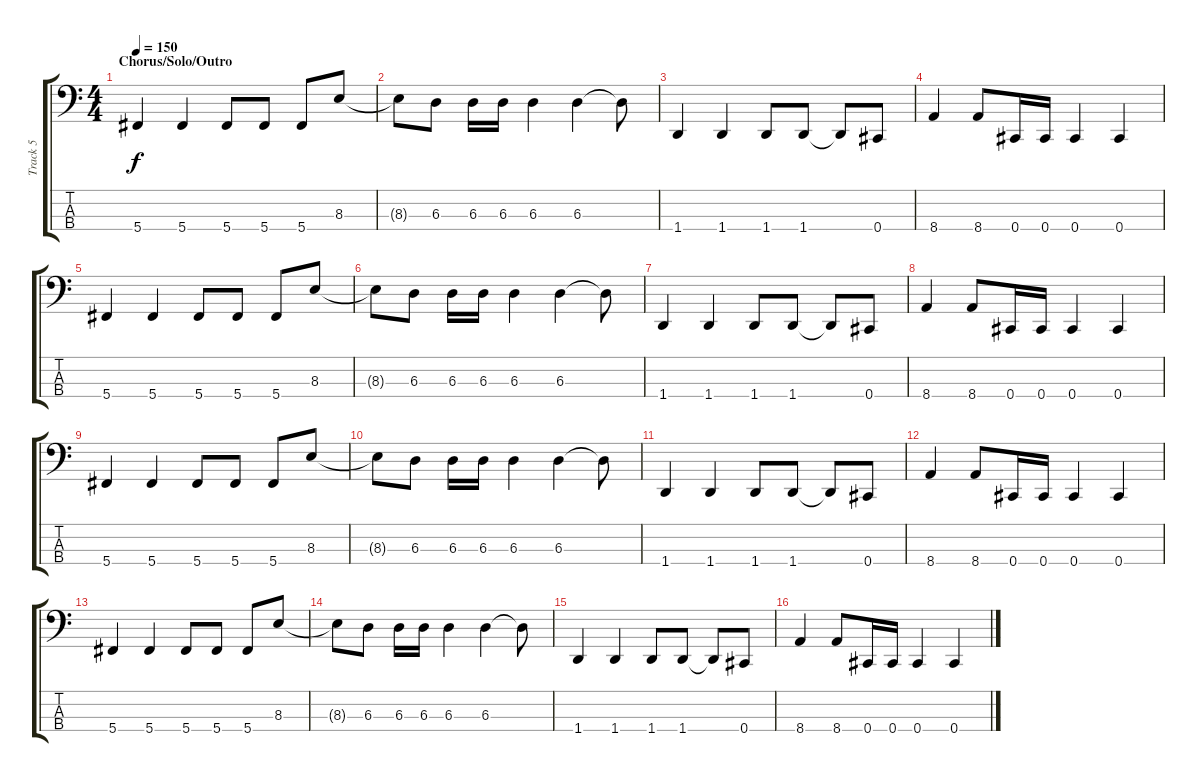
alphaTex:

\track ("Track 5" "Track 5") {instrument electricbasspick}
\staff {score tabs}
\tuning (Gb2 Db2 Ab1 Db1) {hide}
\ts (4 4)
\section ("" "Chorus/Solo/Outro")
\tempo 150
\clef f4
\ks c
5.4.4{dy f} 5.4.4 5.4.8 5.4.8 5.4.8 8.3.8 |
8.3{t}.8 6.3.8 6.3.16 6.3.16 6.3.4 6.3.4 6.3{t}.8 |
1.4.4 1.4.4 1.4.8 1.4.8 1.4{t}.8 0.4.8 |
8.4.4 8.4.8 0.4.16 0.4.16 0.4.4 0.4.4 |
5.4.4 5.4.4 5.4.8 5.4.8 5.4.8 8.3.8 |
8.3{t}.8 6.3.8 6.3.16 6.3.16 6.3.4 6.3.4 6.3{t}.8 |
1.4.4 1.4.4 1.4.8 1.4.8 1.4{t}.8 0.4.8 |
8.4.4 8.4.8 0.4.16 0.4.16 0.4.4 0.4.4 |
5.4.4 5.4.4 5.4.8 5.4.8 5.4.8 8.3.8 |
8.3{t}.8 6.3.8 6.3.16 6.3.16 6.3.4 6.3.4 6.3{t}.8 |
1.4.4 1.4.4 1.4.8 1.4.8 1.4{t}.8 0.4.8 |
8.4.4 8.4.8 0.4.16 0.4.16 0.4.4 0.4.4 |
5.4.4 5.4.4 5.4.8 5.4.8 5.4.8 8.3.8 |
8.3{t}.8 6.3.8 6.3.16 6.3.16 6.3.4 6.3.4 6.3{t}.8 |
1.4.4 1.4.4 1.4.8 1.4.8 1.4{t}.8 0.4.8 |
8.4.4 8.4.8 0.4.16 0.4.16 0.4.4 0.4.4
